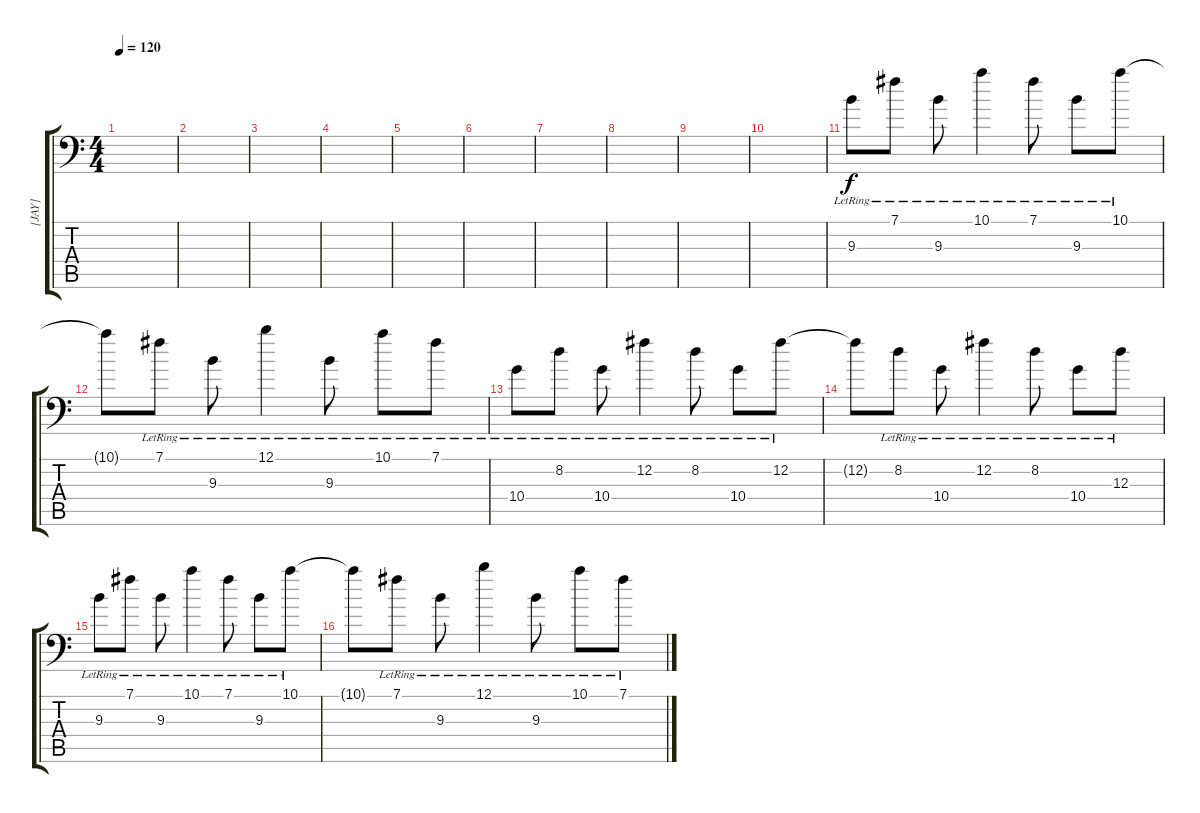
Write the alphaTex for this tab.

\track ("[JAY]" "[JAY]") {instrument electricguitarclean}
\staff {score tabs}
\tuning (B3 Gb3 D3 A2 E2 A1) {hide}
\ts (4 4)
\tempo 120
\clef f4
\ks c
|
|
|
|
|
|
|
|
|
|
9.3{lr}.8{instrument electricguitarjazz} 7.1{lr}.8 9.3{lr}.8 10.1{lr}.4 7.1{lr}.8 9.3{lr}.8 10.1{lr}.8 |
10.1{t}.8 7.1{lr}.8 9.3{lr}.8 12.1{lr}.4 9.3{lr}.8 10.1{lr}.8 7.1{lr}.8 |
10.4{lr}.8 8.2{lr}.8 10.4{lr}.8 12.2{lr}.4 8.2{lr}.8 10.4{lr}.8 12.2{lr}.8 |
12.2{t}.8 8.2{lr}.8 10.4{lr}.8 12.2{lr}.4 8.2{lr}.8 10.4{lr}.8 12.3{lr}.8 |
9.3{lr}.8 7.1{lr}.8 9.3{lr}.8 10.1{lr}.4 7.1{lr}.8 9.3{lr}.8 10.1{lr}.8 |
10.1{t}.8 7.1{lr}.8 9.3{lr}.8 12.1{lr}.4 9.3{lr}.8 10.1{lr}.8 7.1{lr}.8
